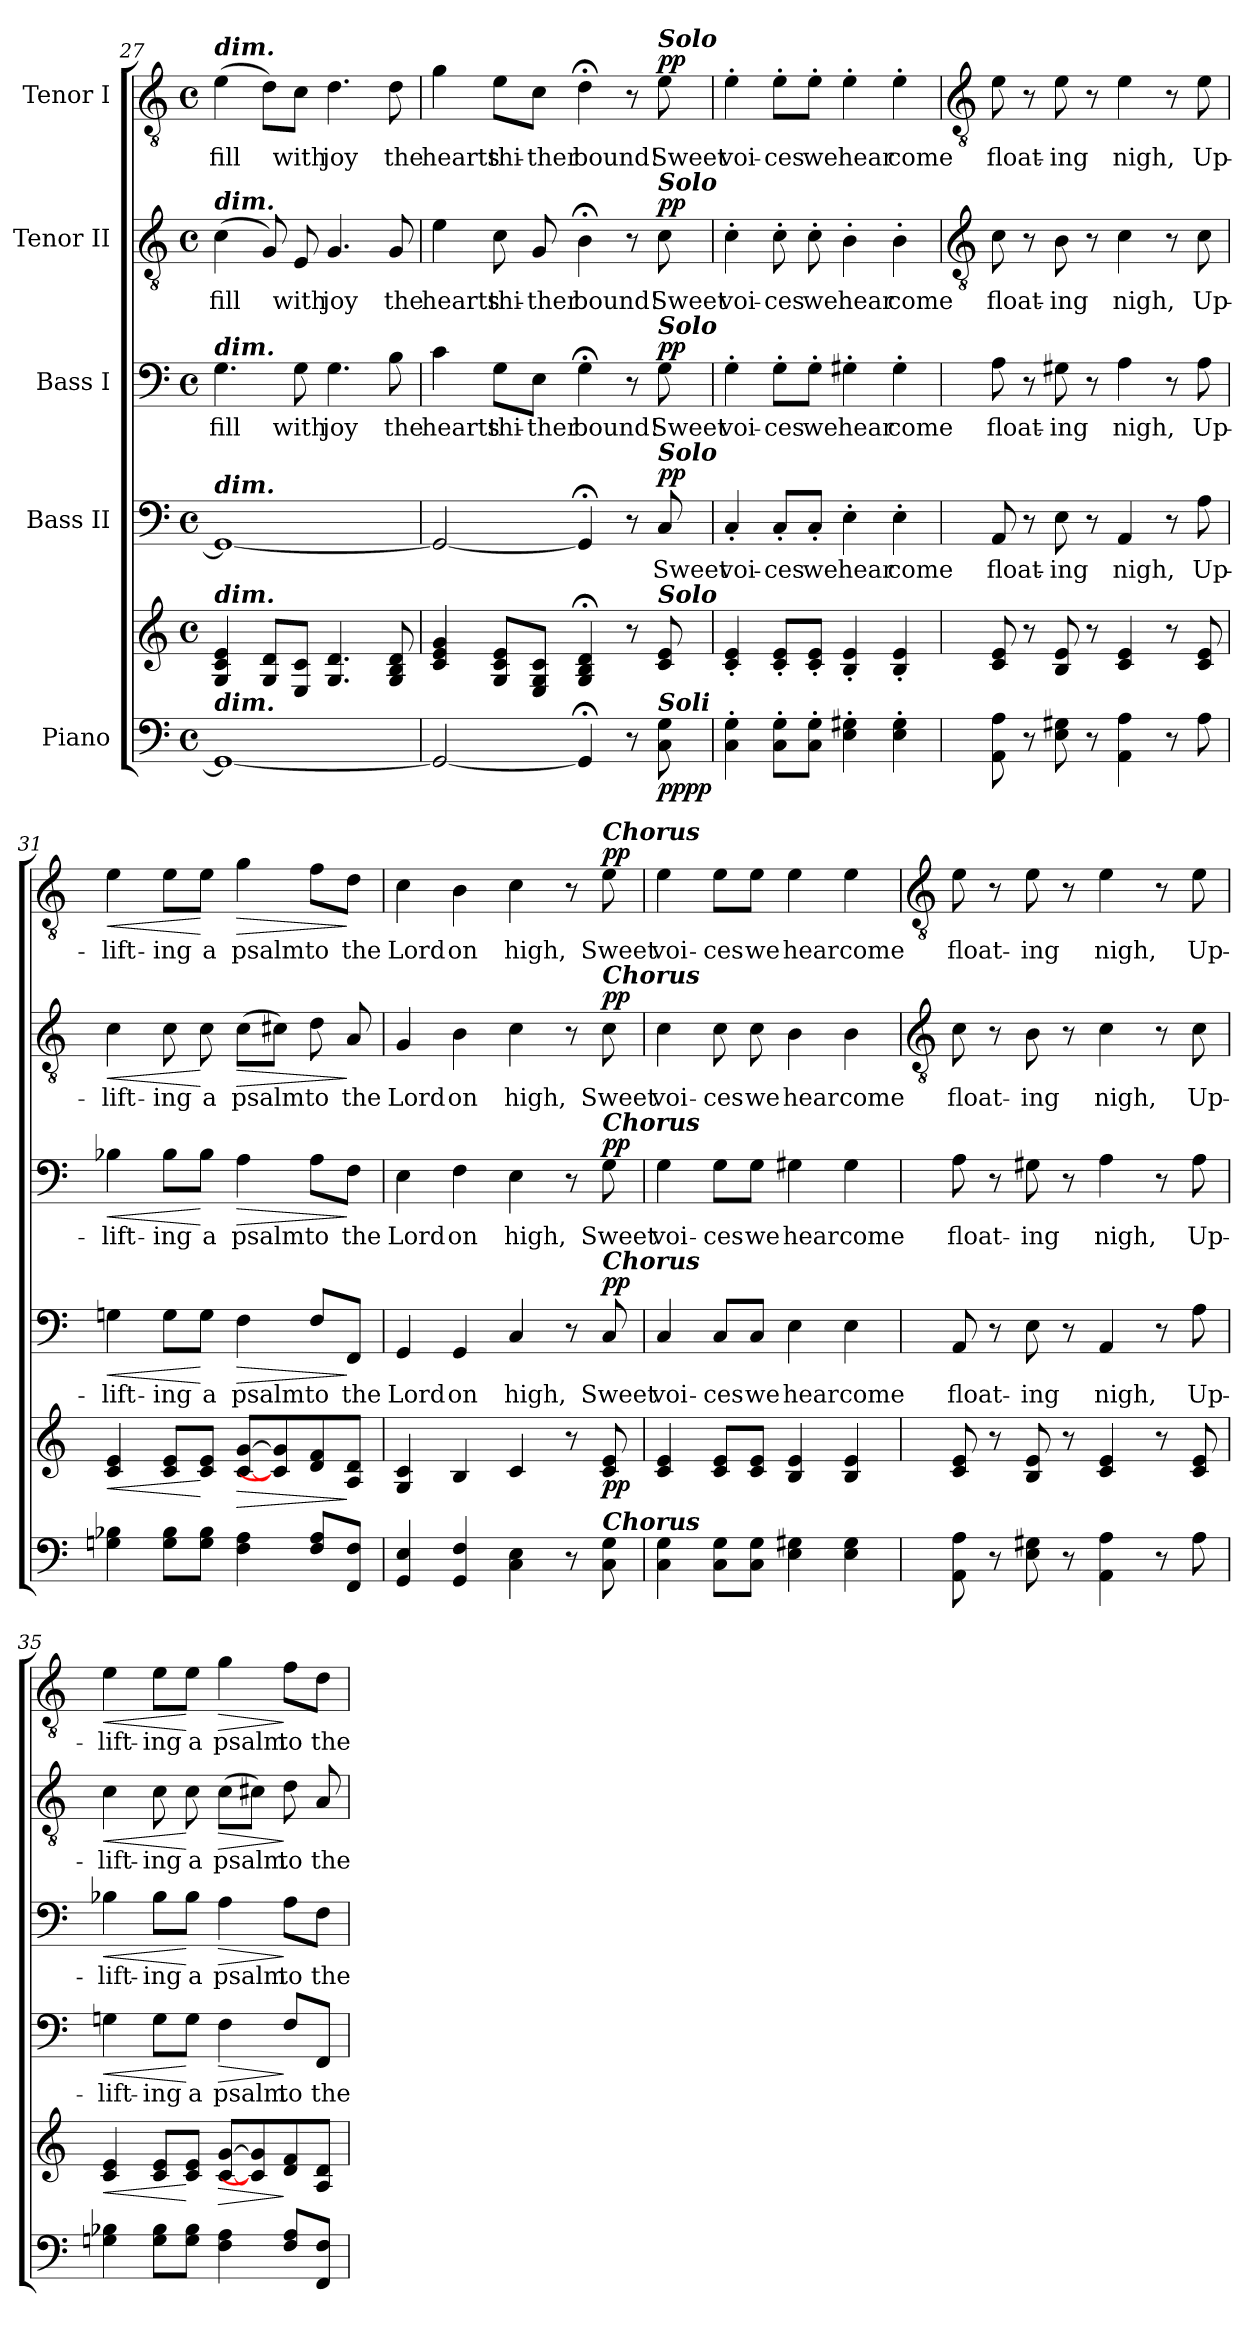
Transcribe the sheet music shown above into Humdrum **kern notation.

**kern	**kern	**dynam	**kern	**text	**dynam	**kern	**text	**dynam	**kern	**text	**dynam	**kern	**text	**dynam
*part5	*part5	*part5	*part4	*part4	*part4	*part3	*part3	*part3	*part2	*part2	*part2	*part1	*part1	*part1
*staff6	*staff5	*staff5/6	*staff4	*staff4	*staff4	*staff3	*staff3	*staff3	*staff2	*staff2	*staff2	*staff1	*staff1	*staff1
*I"Piano	*	*	*I"Bass II	*	*	*I"Bass I	*	*	*I"Tenor II	*	*	*I"Tenor I	*	*
*clefF4	*clefG2	*	*clefF4	*	*	*clefF4	*	*	*clefGv2	*	*	*clefGv2	*	*
*k[]	*k[]	*	*k[]	*	*	*k[]	*	*	*k[]	*	*	*k[]	*	*
*C:	*C:	*	*C:	*	*	*C:	*	*	*C:	*	*	*C:	*	*
*M4/4	*M4/4	*	*M4/4	*	*	*M4/4	*	*	*M4/4	*	*	*M4/4	*	*
*met(c)	*met(c)	*	*met(c)	*	*	*met(c)	*	*	*met(c)	*	*	*met(c)	*	*
=27	=27	=27	=27	=27	=27	=27	=27	=27	=27	=27	=27	=27	=27	=27
!	!	!	!	!	!	!	!	!	!	!	!	!LO:TX:a:Bi:t=dim.	!	!
!	!	!	!	!	!	!	!	!	!LO:TX:a:Bi:t=dim.	!	!	!	!	!
!	!	!	!	!	!	!LO:TX:a:Bi:t=dim.	!	!	!	!	!	!	!	!
!	!	!	!LO:TX:a:Bi:t=dim.	!	!	!	!	!	!	!	!	!	!	!
!	!LO:TX:a:Bi:t=dim.	!	!	!	!	!	!	!	!	!	!	!	!	!
!LO:TX:a:Bi:t=dim.	!	!	!	!	!	!	!	!	!	!	!	!	!	!
!	!	!	!	!	!	!	!LO:LY:b	!	!	!LO:LY:b	!	!	!LO:LY:b	!
1GG_	4G 4c 4e	.	1GG_	.	.	4.G	fill	.	(<4c	fill	.	(>4e	fill	.
.	8G 8dL	.	.	.	.	.	.	.	8G)	.	.	8d\L)	.	.
!	!	!	!	!	!	!	!LO:LY:b	!	!	!LO:LY:b	!	!	!LO:LY:b	!
.	8E 8cJ	.	.	.	.	8G	with	.	8E	with	.	8c\J	with	.
!	!	!	!	!	!	!	!LO:LY:b	!	!	!LO:LY:b	!	!	!LO:LY:b	!
.	4.G 4.d	.	.	.	.	4.G	joy	.	4.G	joy	.	4.d	joy	.
!	!	!	!	!	!	!	!LO:LY:b	!	!	!LO:LY:b	!	!	!LO:LY:b	!
.	8G 8B 8d	.	.	.	.	8B	the	.	8G	the	.	8d	the	.
=28	=28	=28	=28	=28	=28	=28	=28	=28	=28	=28	=28	=28	=28	=28
!	!	!	!	!	!	!	!LO:LY:b	!	!	!LO:LY:b	!	!	!LO:LY:b	!
2GG_	4c 4e 4g	.	2GG_	.	.	4c	hearts	.	4e	hearts	.	4g	hearts	.
!	!	!	!	!	!	!	!LO:LY:b	!	!	!LO:LY:b	!	!	!LO:LY:b	!
.	8G 8c 8eL	.	.	.	.	8G\L	thi-	.	8c	thi-	.	8e\L	thi-	.
!	!	!	!	!	!	!	!LO:LY:b	!	!	!LO:LY:b	!	!	!LO:LY:b	!
.	8E 8G 8cJ	.	.	.	.	8E\J	-ther	.	8G	-ther	.	8c\J	-ther	.
!	!	!	!	!	!	!	!LO:LY:b	!	!	!LO:LY:b	!	!	!LO:LY:b	!
4GG;<]	4G;< 4B;< 4d;<	.	4GG;<]	.	.	4G;<	bound!	.	4B;<	bound!	.	4d;<	bound!	.
8r	8r	.	8r	.	.	8r	.	.	8r	.	.	8r	.	.
!	!	!	!	!	!	!	!	!	!	!	!	!LO:TX:a:Bi:t=Solo	!	!
!	!	!	!	!	!	!	!	!	!LO:TX:a:Bi:t=Solo	!	!	!	!	!
!	!	!	!	!	!	!LO:TX:a:Bi:t=Solo	!	!	!	!	!	!	!	!
!	!	!	!LO:TX:a:Bi:t=Solo	!	!	!	!	!	!	!	!	!	!	!
!	!LO:TX:a:Bi:t=Solo	!	!	!	!	!	!	!	!	!	!	!	!	!
!LO:TX:a:Bi:t=Soli	!	!	!	!	!	!	!	!	!	!	!	!	!	!
!	!	!LO:DY:b=2	!	!LO:LY:b	!	!	!LO:LY:b	!	!	!LO:LY:b	!	!	!LO:LY:b	!
!	!	!LO:DY:n=1:b	!	!	!LO:DY:b	!	!	!LO:DY:b	!	!	!LO:DY:b	!	!	!LO:DY:b
8C 8G	8c 8e	pp pp	8C	Sweet	pp	8G	Sweet	pp	8c	Sweet	pp	8e	Sweet	pp
=29	=29	=29	=29	=29	=29	=29	=29	=29	=29	=29	=29	=29	=29	=29
!	!	!	!	!LO:LY:b	!	!	!LO:LY:b	!	!	!LO:LY:b	!	!	!LO:LY:b	!
4C' 4G'	4c' 4e'	.	4C'	voi-	.	4G'	voi-	.	4c'	voi-	.	4e'	voi-	.
!	!	!	!	!LO:LY:b	!	!	!LO:LY:b	!	!	!LO:LY:b	!	!	!LO:LY:b	!
8C' 8G'L	8c' 8e'L	.	8C'/L	-ces	.	8G'\L	-ces	.	8c'	-ces	.	8e'\L	-ces	.
!	!	!	!	!LO:LY:b	!	!	!LO:LY:b	!	!	!LO:LY:b	!	!	!LO:LY:b	!
8C' 8G'J	8c' 8e'J	.	8C'/J	we	.	8G'\J	we	.	8c'	we	.	8e'\J	we	.
!	!	!	!	!LO:LY:b	!	!	!LO:LY:b	!	!	!LO:LY:b	!	!	!LO:LY:b	!
4E' 4G#X'	4B' 4e'	.	4E'	hear	.	4G#X'	hear	.	4B'	hear	.	4e'	hear	.
!	!	!	!	!LO:LY:b	!	!	!LO:LY:b	!	!	!LO:LY:b	!	!	!LO:LY:b	!
4E' 4G#'	4B' 4e'	.	4E'	come	.	4G#'	come	.	4B'	come	.	4e'	come	.
!!LO:LB:g=z
=30	=30	=30	=30	=30	=30	=30	=30	=30	=30	=30	=30	=30	=30	=30
*	*	*	*	*	*	*	*	*	*clefGv2	*	*	*clefGv2	*	*
!	!	!	!	!LO:LY:b	!	!	!LO:LY:b	!	!	!LO:LY:b	!	!	!LO:LY:b	!
8AA 8A	8c 8e	.	8AA	float-	.	8A	float-	.	8c	float-	.	8e	float-	.
8r	8r	.	8r	.	.	8r	.	.	8r	.	.	8r	.	.
!	!	!	!	!LO:LY:b	!	!	!LO:LY:b	!	!	!LO:LY:b	!	!	!LO:LY:b	!
8E 8G#X	8B 8e	.	8E	-ing	.	8G#X	-ing	.	8B	-ing	.	8e	-ing	.
8r	8r	.	8r	.	.	8r	.	.	8r	.	.	8r	.	.
!	!	!	!	!LO:LY:b	!	!	!LO:LY:b	!	!	!LO:LY:b	!	!	!LO:LY:b	!
4AA 4A	4c 4e	.	4AA	nigh,	.	4A	nigh,	.	4c	nigh,	.	4e	nigh,	.
8r	8r	.	8r	.	.	8r	.	.	8r	.	.	8r	.	.
!	!	!	!	!LO:LY:b	!	!	!LO:LY:b	!	!	!LO:LY:b	!	!	!LO:LY:b	!
8A	8c 8e	.	8A	Up-	.	8A	Up-	.	8c	Up-	.	8e	Up-	.
=31	=31	=31	=31	=31	=31	=31	=31	=31	=31	=31	=31	=31	=31	=31
!	!	!LO:HP:b	!	!LO:LY:b	!LO:HP:b	!	!LO:LY:b	!LO:HP:b	!	!LO:LY:b	!LO:HP:b	!	!LO:LY:b	!LO:HP:b
4Gn 4B-X	4c 4e	<	4Gn	-lift-	<	4B-X	-lift-	<	4c	-lift-	<	4e	-lift-	<
!	!	!	!	!LO:LY:b	!	!	!LO:LY:b	!	!	!LO:LY:b	!	!	!LO:LY:b	!
8G 8B-L	8c 8eL	.	8G\L	-ing	.	8B-\L	-ing	.	8c	-ing	.	8e\L	-ing	.
!	!	!	!	!LO:LY:b	!	!	!LO:LY:b	!	!	!LO:LY:b	!	!	!LO:LY:b	!
8G 8B-J	8c 8eJ	[	8G\J	a	[	8B-\J	a	[	8c	a	[	8e\J	a	[
!	!	!LO:HP:b	!	!LO:LY:b	!LO:HP:b	!	!LO:LY:b	!LO:HP:b	!	!LO:LY:b	!LO:HP:b	!	!LO:LY:b	!LO:HP:b
4F 4A	[8c [8gL	>	4F	psalm	>	4A	psalm	>	(>8cL	psalm	>	4g	psalm	>
.	8c#] 8g]	.	.	.	.	.	.	.	8c#XJ)	.	.	.	.	.
!	!	!	!	!LO:LY:b	!	!	!LO:LY:b	!	!	!LO:LY:b	!	!	!LO:LY:b	!
8F 8AL	8d 8f	.	8F/L	to	.	8A\L	to	.	8d	to	.	8f\L	to	.
!	!	!	!	!LO:LY:b	!	!	!LO:LY:b	!	!	!LO:LY:b	!	!	!LO:LY:b	!
8FF 8FJ	8A 8dJ	]	8FF/J	the	]	8F\J	the	]	8A	the	]	8d\J	the	]
=32	=32	=32	=32	=32	=32	=32	=32	=32	=32	=32	=32	=32	=32	=32
!	!	!	!	!LO:LY:b	!	!	!LO:LY:b	!	!	!LO:LY:b	!	!	!LO:LY:b	!
4GG 4E	4G 4c	.	4GG	Lord	.	4E	Lord	.	4G	Lord	.	4c	Lord	.
!	!	!	!	!LO:LY:b	!	!	!LO:LY:b	!	!	!LO:LY:b	!	!	!LO:LY:b	!
4GG 4F	4B	.	4GG	on	.	4F	on	.	4B	on	.	4B	on	.
!	!	!	!	!LO:LY:b	!	!	!LO:LY:b	!	!	!LO:LY:b	!	!	!LO:LY:b	!
4C 4E	4c	.	4C	high,	.	4E	high,	.	4c	high,	.	4c	high,	.
8r	8r	.	8r	.	.	8r	.	.	8r	.	.	8r	.	.
!	!	!	!	!	!	!	!	!	!	!	!	!LO:TX:a:Bi:t=Chorus	!	!
!	!	!	!	!	!	!	!	!	!LO:TX:a:Bi:t=Chorus	!	!	!	!	!
!	!	!	!	!	!	!LO:TX:a:Bi:t=Chorus	!	!	!	!	!	!	!	!
!	!	!	!LO:TX:a:Bi:t=Chorus	!	!	!	!	!	!	!	!	!	!	!
!LO:TX:a:Bi:t=Chorus	!	!	!	!	!	!	!	!	!	!	!	!	!	!
!	!	!LO:DY:b	!	!LO:LY:b	!LO:DY:b	!	!LO:LY:b	!LO:DY:b	!	!LO:LY:b	!LO:DY:b	!	!LO:LY:b	!LO:DY:b
8C 8G	8c 8e	pp	8C	Sweet	pp	8G	Sweet	pp	8c	Sweet	pp	8e	Sweet	pp
=33	=33	=33	=33	=33	=33	=33	=33	=33	=33	=33	=33	=33	=33	=33
!	!	!	!	!LO:LY:b	!	!	!LO:LY:b	!	!	!LO:LY:b	!	!	!LO:LY:b	!
4C 4G	4c 4e	.	4C	voi-	.	4G	voi-	.	4c	voi-	.	4e	voi-	.
!	!	!	!	!LO:LY:b	!	!	!LO:LY:b	!	!	!LO:LY:b	!	!	!LO:LY:b	!
8C 8GL	8c 8eL	.	8C/L	-ces	.	8G\L	-ces	.	8c	-ces	.	8e\L	-ces	.
!	!	!	!	!LO:LY:b	!	!	!LO:LY:b	!	!	!LO:LY:b	!	!	!LO:LY:b	!
8C 8GJ	8c 8eJ	.	8C/J	we	.	8G\J	we	.	8c	we	.	8e\J	we	.
!	!	!	!	!LO:LY:b	!	!	!LO:LY:b	!	!	!LO:LY:b	!	!	!LO:LY:b	!
4E 4G#X	4B 4e	.	4E	hear	.	4G#X	hear	.	4B	hear	.	4e	hear	.
!	!	!	!	!LO:LY:b	!	!	!LO:LY:b	!	!	!LO:LY:b	!	!	!LO:LY:b	!
4E 4G#	4B 4e	.	4E	come	.	4G#	come	.	4B	come	.	4e	come	.
!!LO:LB:g=z
=34	=34	=34	=34	=34	=34	=34	=34	=34	=34	=34	=34	=34	=34	=34
*	*	*	*	*	*	*	*	*	*clefGv2	*	*	*clefGv2	*	*
!	!	!	!	!LO:LY:b	!	!	!LO:LY:b	!	!	!LO:LY:b	!	!	!LO:LY:b	!
8AA 8A	8c 8e	.	8AA	float-	.	8A	float-	.	8c	float-	.	8e	float-	.
8r	8r	.	8r	.	.	8r	.	.	8r	.	.	8r	.	.
!	!	!	!	!LO:LY:b	!	!	!LO:LY:b	!	!	!LO:LY:b	!	!	!LO:LY:b	!
8E 8G#X	8B 8e	.	8E	-ing	.	8G#X	-ing	.	8B	-ing	.	8e	-ing	.
8r	8r	.	8r	.	.	8r	.	.	8r	.	.	8r	.	.
!	!	!	!	!LO:LY:b	!	!	!LO:LY:b	!	!	!LO:LY:b	!	!	!LO:LY:b	!
4AA 4A	4c 4e	.	4AA	nigh,	.	4A	nigh,	.	4c	nigh,	.	4e	nigh,	.
8r	8r	.	8r	.	.	8r	.	.	8r	.	.	8r	.	.
!	!	!	!	!LO:LY:b	!	!	!LO:LY:b	!	!	!LO:LY:b	!	!	!LO:LY:b	!
8A	8c 8e	.	8A	Up-	.	8A	Up-	.	8c	Up-	.	8e	Up-	.
=35	=35	=35	=35	=35	=35	=35	=35	=35	=35	=35	=35	=35	=35	=35
!	!	!LO:HP:b	!	!LO:LY:b	!LO:HP:b	!	!LO:LY:b	!LO:HP:b	!	!LO:LY:b	!LO:HP:b	!	!LO:LY:b	!LO:HP:b
4Gn 4B-X	4c 4e	<	4Gn	-lift-	<	4B-X	-lift-	<	4c	-lift-	<	4e	-lift-	<
!	!	!	!	!LO:LY:b	!	!	!LO:LY:b	!	!	!LO:LY:b	!	!	!LO:LY:b	!
8G 8B-L	8c 8eL	.	8G\L	-ing	.	8B-\L	-ing	.	8c	-ing	.	8e\L	-ing	.
!	!	!	!	!LO:LY:b	!	!	!LO:LY:b	!	!	!LO:LY:b	!	!	!LO:LY:b	!
8G 8B-J	8c 8eJ	[	8G\J	a	[	8B-\J	a	[	8c	a	[	8e\J	a	[
!	!	!LO:HP:b	!	!LO:LY:b	!LO:HP:b	!	!LO:LY:b	!LO:HP:b	!	!LO:LY:b	!LO:HP:b	!	!LO:LY:b	!LO:HP:b
4F 4A	[8c [8gL	>	4F	psalm	>	4A	psalm	>	(>8cL	psalm	>	4g	psalm	>
.	8c#] 8g]	.	.	.	.	.	.	.	8c#XJ)	.	.	.	.	.
!	!	!	!	!LO:LY:b	!	!	!LO:LY:b	!	!	!LO:LY:b	!	!	!LO:LY:b	!
8F 8AL	8d 8f	]	8F/L	to	]	8A\L	to	]	8d	to	]	8f\L	to	]
!	!	!	!	!LO:LY:b	!	!	!LO:LY:b	!	!	!LO:LY:b	!	!	!LO:LY:b	!
8FF 8FJ	8A 8dJ	.	8FF/J	the	.	8F\J	the	.	8A	the	.	8d\J	the	.
=	=	=	=	=	=	=	=	=	=	=	=	=	=	=
*-	*-	*-	*-	*-	*-	*-	*-	*-	*-	*-	*-	*-	*-	*-
